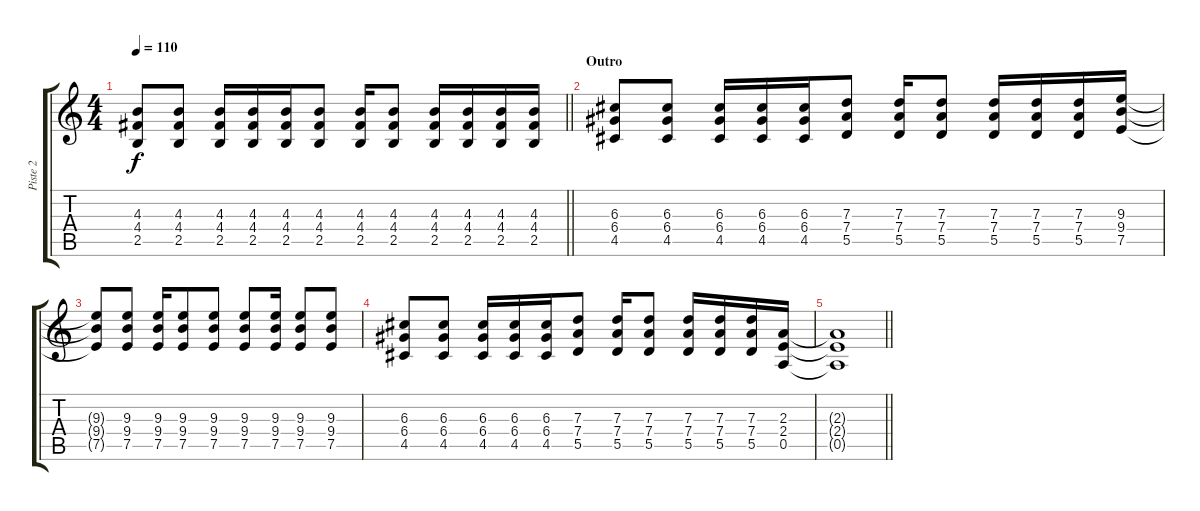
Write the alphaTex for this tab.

\track ("Piste 2" "Piste 2") {instrument overdrivenguitar}
\staff {score tabs}
\tuning (E4 B3 G3 D3 A2 E2) {hide}
\ts (4 4)
\tempo 110
\clef g2
\barLineRight lightlight
\ks c
(4.3 4.4 2.5).8{dy f} (4.3 4.4 2.5).8 (4.3 4.4 2.5).16 (4.3 4.4 2.5).16 (4.3 4.4 2.5).16 (4.3 4.4 2.5).8 (4.3 4.4 2.5).16 (4.3 4.4 2.5).8 (4.3 4.4 2.5).16 (4.3 4.4 2.5).16 (4.3 4.4 2.5).16 (4.3 4.4 2.5).16 |
\section ("" "Outro")
(6.3 6.4 4.5).8 (6.3 6.4 4.5).8 (6.3 6.4 4.5).16 (6.3 6.4 4.5).16 (6.3 6.4 4.5).16 (7.3 7.4 5.5).8 (7.3 7.4 5.5).16 (7.3 7.4 5.5).8 (7.3 7.4 5.5).16 (7.3 7.4 5.5).16 (7.3 7.4 5.5).16 (9.3 9.4 7.5).16 |
(9.3{t} 9.4{t} 7.5{t}).8 (9.3 9.4 7.5).8 (9.3 9.4 7.5).16 (9.3 9.4 7.5).8 (9.3 9.4 7.5).8 (9.3 9.4 7.5).8 (9.3 9.4 7.5).16 (9.3 9.4 7.5).8 (9.3 9.4 7.5).8 |
(6.3 6.4 4.5).8 (6.3 6.4 4.5).8 (6.3 6.4 4.5).16 (6.3 6.4 4.5).16 (6.3 6.4 4.5).16 (7.3 7.4 5.5).8 (7.3 7.4 5.5).16 (7.3 7.4 5.5).8 (7.3 7.4 5.5).16 (7.3 7.4 5.5).16 (7.3 7.4 5.5).16 (2.3 2.4 0.5).16 |
\barLineRight lightlight
(2.3{t} 2.4{t} 0.5{t}).1
